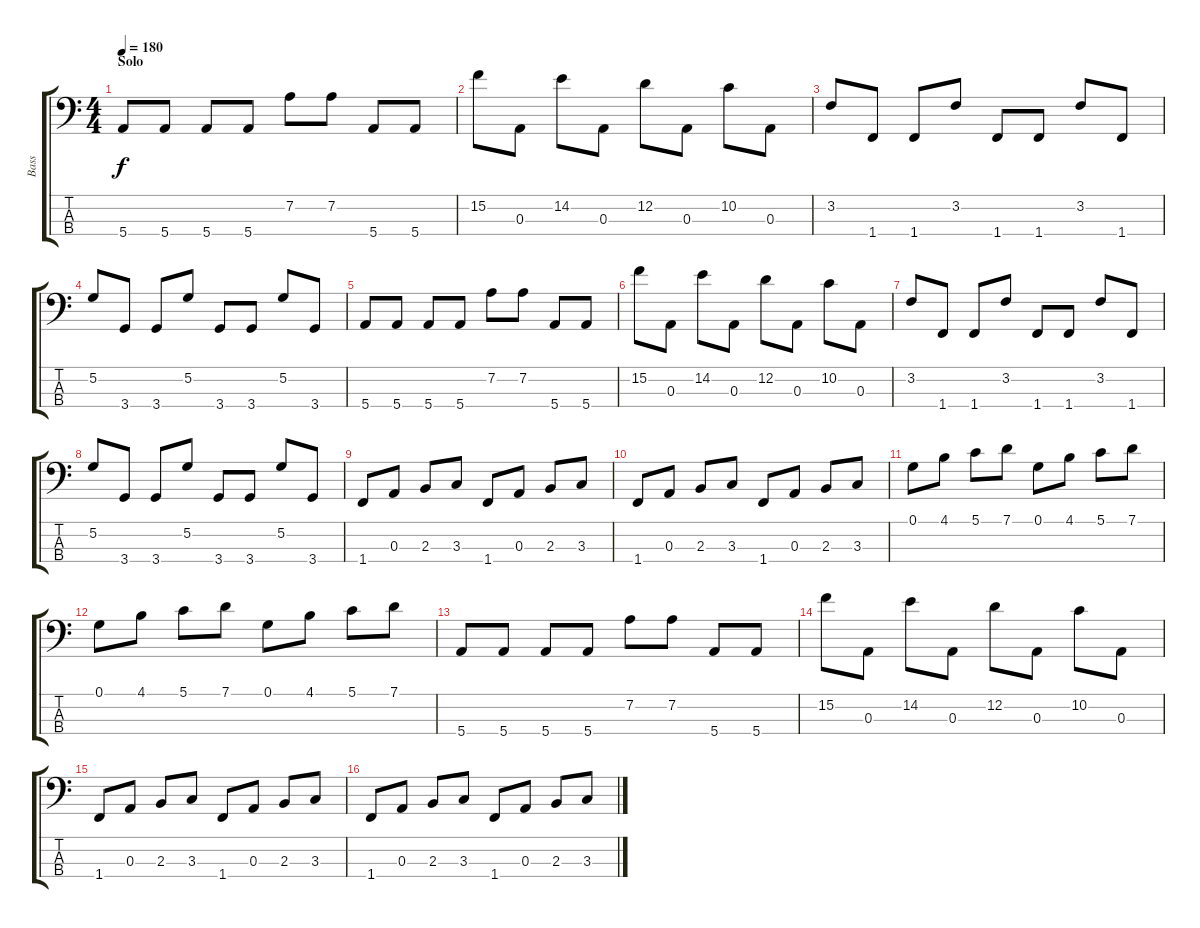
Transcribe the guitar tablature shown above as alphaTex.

\track ("Bass" "Bass") {instrument electricbasspick}
\staff {score tabs}
\tuning (G2 D2 A1 E1) {hide}
\ts (4 4)
\section ("" "Solo")
\tempo 180
\clef f4
\ks c
5.4.8{dy f} 5.4.8 5.4.8 5.4.8 7.2.8 7.2.8 5.4.8 5.4.8 |
15.2.8 0.3.8 14.2.8 0.3.8 12.2.8 0.3.8 10.2.8 0.3.8 |
3.2.8 1.4.8 1.4.8 3.2.8 1.4.8 1.4.8 3.2.8 1.4.8 |
5.2.8 3.4.8 3.4.8 5.2.8 3.4.8 3.4.8 5.2.8 3.4.8 |
5.4.8 5.4.8 5.4.8 5.4.8 7.2.8 7.2.8 5.4.8 5.4.8 |
15.2.8 0.3.8 14.2.8 0.3.8 12.2.8 0.3.8 10.2.8 0.3.8 |
3.2.8 1.4.8 1.4.8 3.2.8 1.4.8 1.4.8 3.2.8 1.4.8 |
5.2.8 3.4.8 3.4.8 5.2.8 3.4.8 3.4.8 5.2.8 3.4.8 |
1.4.8 0.3.8 2.3.8 3.3.8 1.4.8 0.3.8 2.3.8 3.3.8 |
1.4.8 0.3.8 2.3.8 3.3.8 1.4.8 0.3.8 2.3.8 3.3.8 |
0.1.8 4.1.8 5.1.8 7.1.8 0.1.8 4.1.8 5.1.8 7.1.8 |
0.1.8 4.1.8 5.1.8 7.1.8 0.1.8 4.1.8 5.1.8 7.1.8 |
5.4.8 5.4.8 5.4.8 5.4.8 7.2.8 7.2.8 5.4.8 5.4.8 |
15.2.8 0.3.8 14.2.8 0.3.8 12.2.8 0.3.8 10.2.8 0.3.8 |
1.4.8 0.3.8 2.3.8 3.3.8 1.4.8 0.3.8 2.3.8 3.3.8 |
1.4.8 0.3.8 2.3.8 3.3.8 1.4.8 0.3.8 2.3.8 3.3.8
